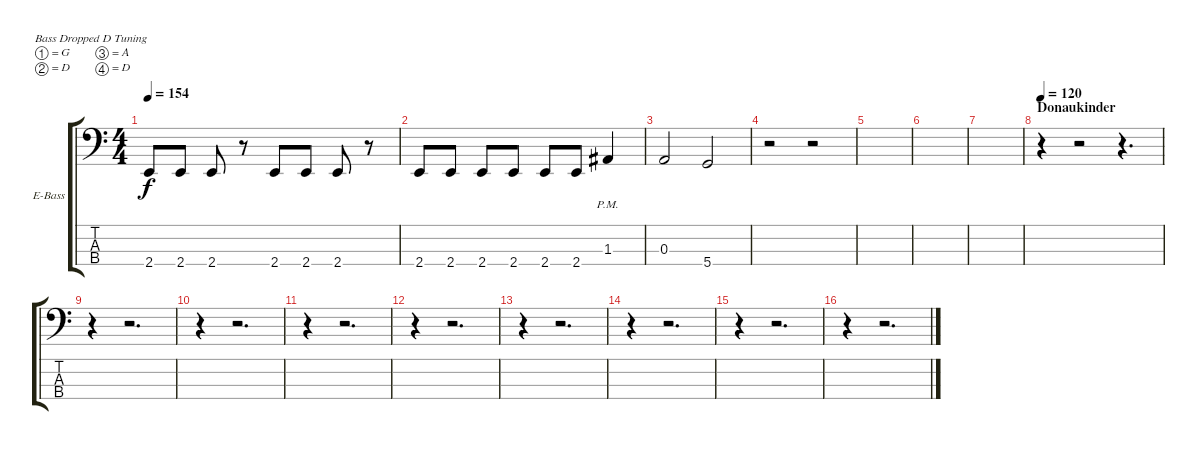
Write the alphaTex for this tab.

\bracketExtendMode groupsimilarinstruments
\firstSystemTrackNameOrientation horizontal
\otherSystemsTrackNameOrientation horizontal
\track ("Bass guitar (Oliver)" "E-Bass") {instrument electricbassfinger}
\staff {score tabs}
\tuning (G2 D2 A1 D1)
\ts (4 4)
\tempo 154
\clef f4
\ks c
2.4.8{dy f} 2.4.8 2.4.8 r.8 2.4.8 2.4.8 2.4.8 r.8 |
2.4.8 2.4.8 2.4.8 2.4.8 2.4.8 2.4.8 1.3{pm}.4 |
0.3.2 5.4.2 |
r.2 r.2 |
|
|
|
\section ("" "Donaukinder")
\tempo 120
r.4 r.2 r.4{d} |
r.4 r.2{d} |
r.4 r.2{d} |
r.4 r.2{d} |
r.4 r.2{d} |
r.4 r.2{d} |
r.4 r.2{d} |
r.4 r.2{d} |
r.4 r.2{d}
